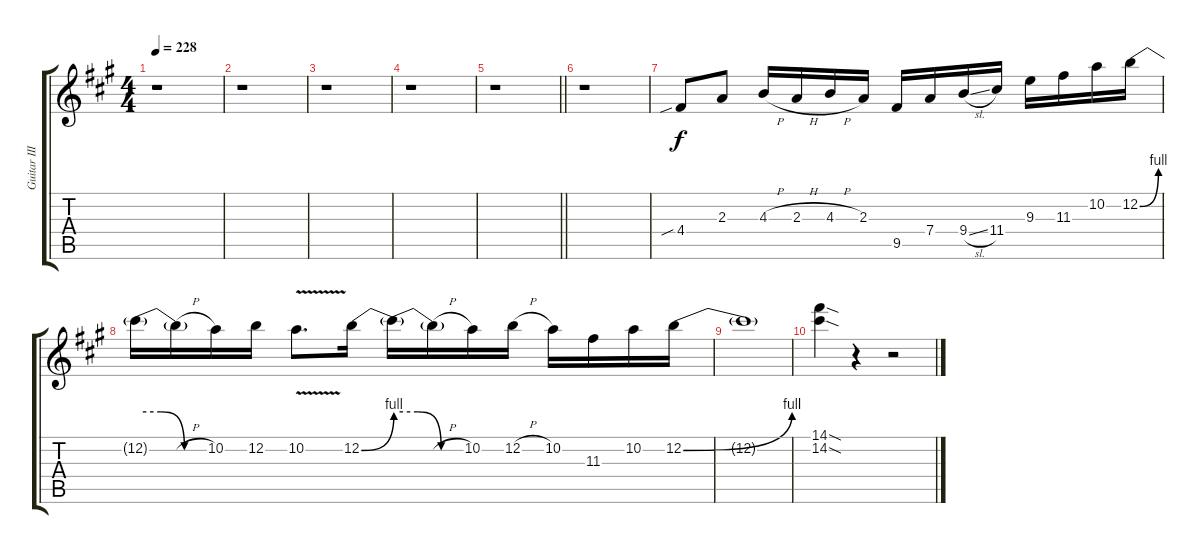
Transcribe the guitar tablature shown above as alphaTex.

\track ("Guitar III" "Guitar III") {mute instrument distortionguitar}
\staff {score tabs}
\tuning (E4 B3 G3 D3 A2 E2) {hide}
\ts (4 4)
\tempo 228
\clef g2
\ks a
r.1{dy f} |
r.1 |
r.1 |
r.1 |
\barLineRight lightlight
r.1 |
r.1 |
4.4{sib}.8 2.3.8 4.3{h}.16 2.3{h}.16 4.3{h}.16 2.3.16 9.5.16 7.4.16 9.4{sl}.16 11.4.16 9.3.16 11.3.16 10.2.16 12.2{be (bend 0 0 60 4)}.16 |
12.2{be (custom 0 4 20 4 40 0 60 0) t}.16 12.2{h t}.16 10.2.16 12.2.16 10.2{v}.8{d} 12.2{be (bend 0 0 60 4)}.16 12.2{be (custom 0 4 20 4 40 0 60 0) t}.16 12.2{h t}.16 10.2.16 12.2{h}.16 10.2.16 11.3.16 10.2.16 12.2{be (bend 0 0 60 4)}.16 |
12.2{t}.1 |
(14.1{sod} 14.2{sod}).4 r.4 r.2
